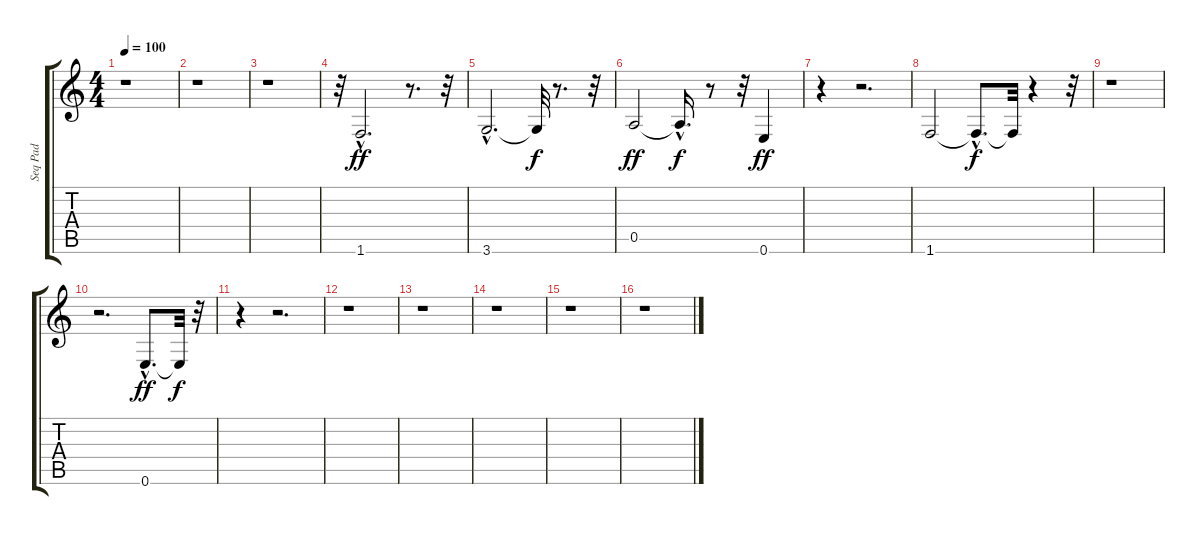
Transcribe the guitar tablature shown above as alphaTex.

\track ("Seq Pad" "Seq Pad") {instrument acousticbass}
\staff {score tabs}
\tuning (E4 B3 G3 D3 A2 E2) {hide}
\ts (4 4)
\tempo 100
\clef g2
\ks c
r.1{dy f} |
r.1 |
r.1 |
r.32 1.6{hac}.2{d dy ff} r.8{d} r.32 |
3.6{hac}.2{d} 3.6{t}.32{dy f} r.8{d} r.32 |
0.5.2{dy ff} 0.5{hac t}.16{d dy f} r.8 r.32 0.6.4{dy ff} |
r.4 r.2{d} |
1.6.2 1.6{hac t}.8{d dy f} 1.6{t}.32 r.4 r.32 |
r.1 |
r.2{d} 0.6{hac}.8{d dy ff} 0.6{t}.32{dy f} r.32 |
r.4 r.2{d} |
r.1 |
r.1 |
r.1 |
r.1 |
r.1
